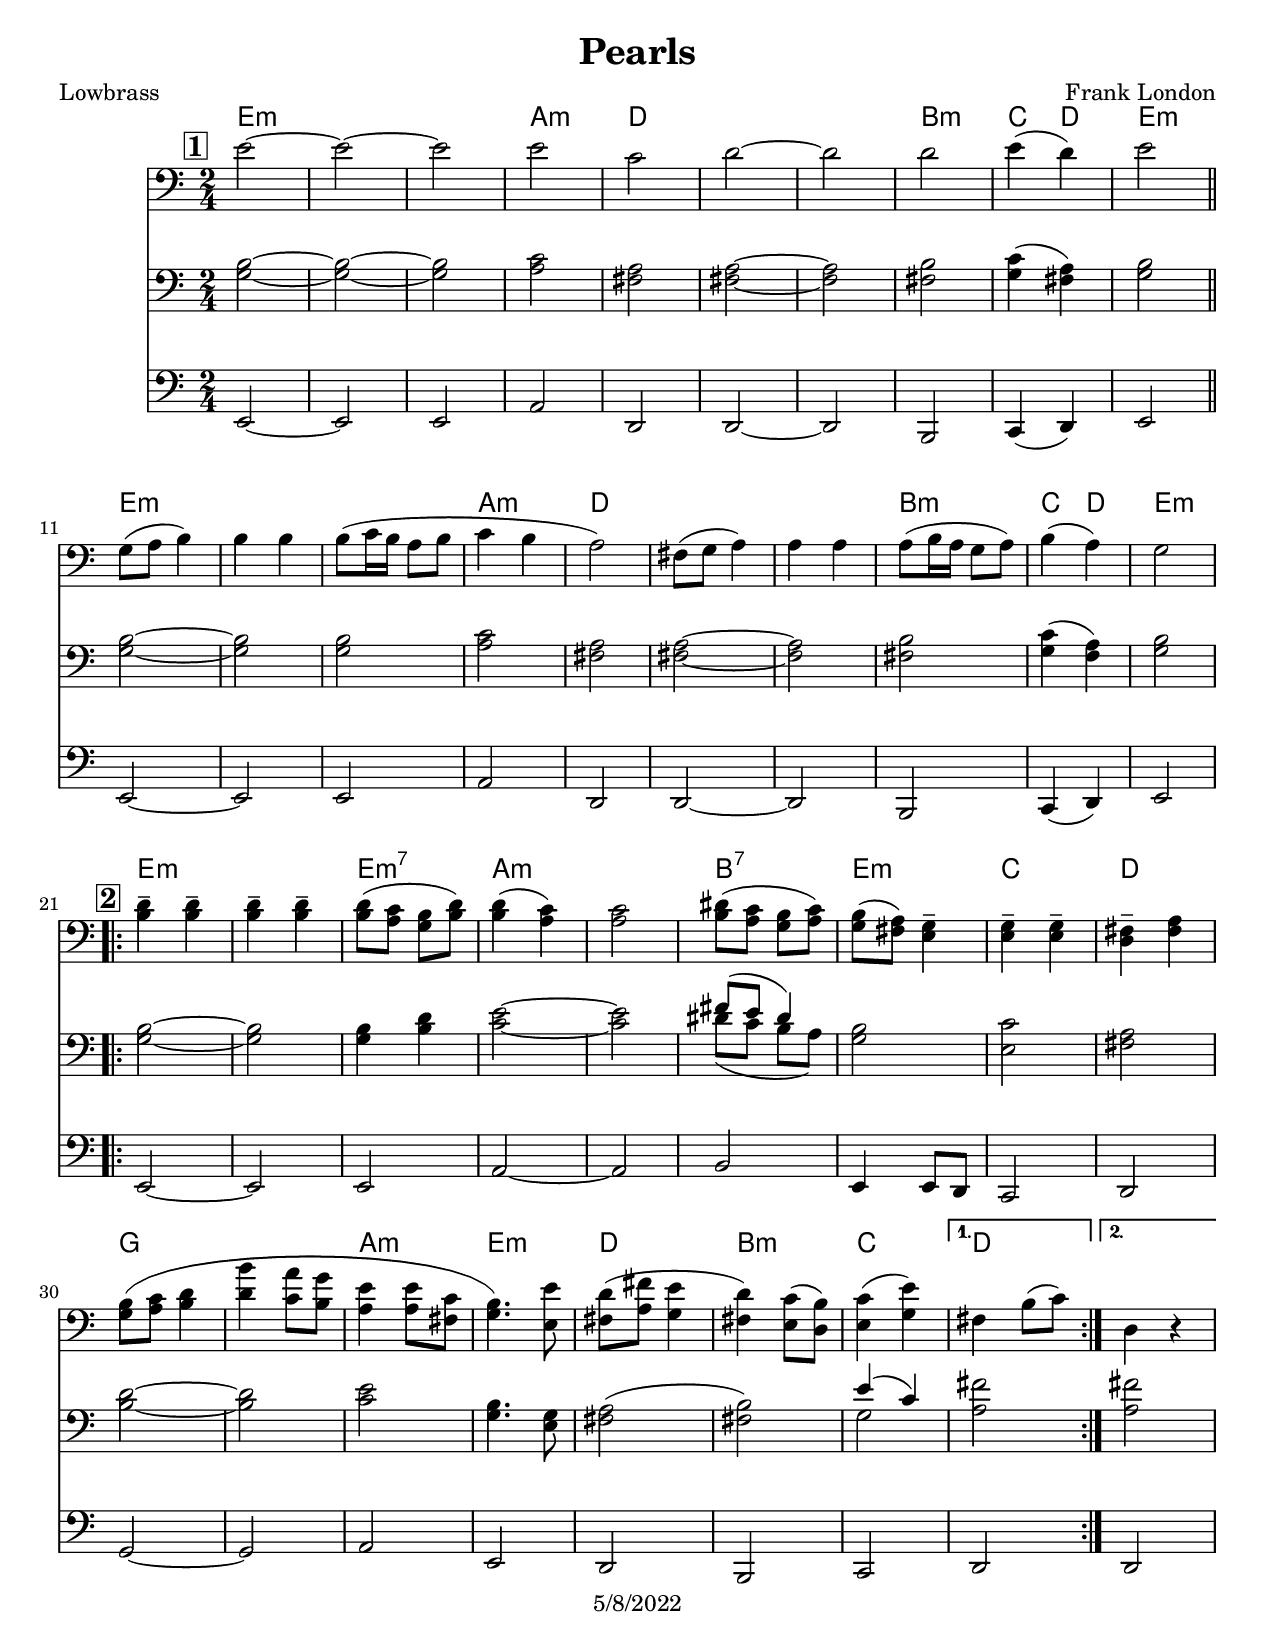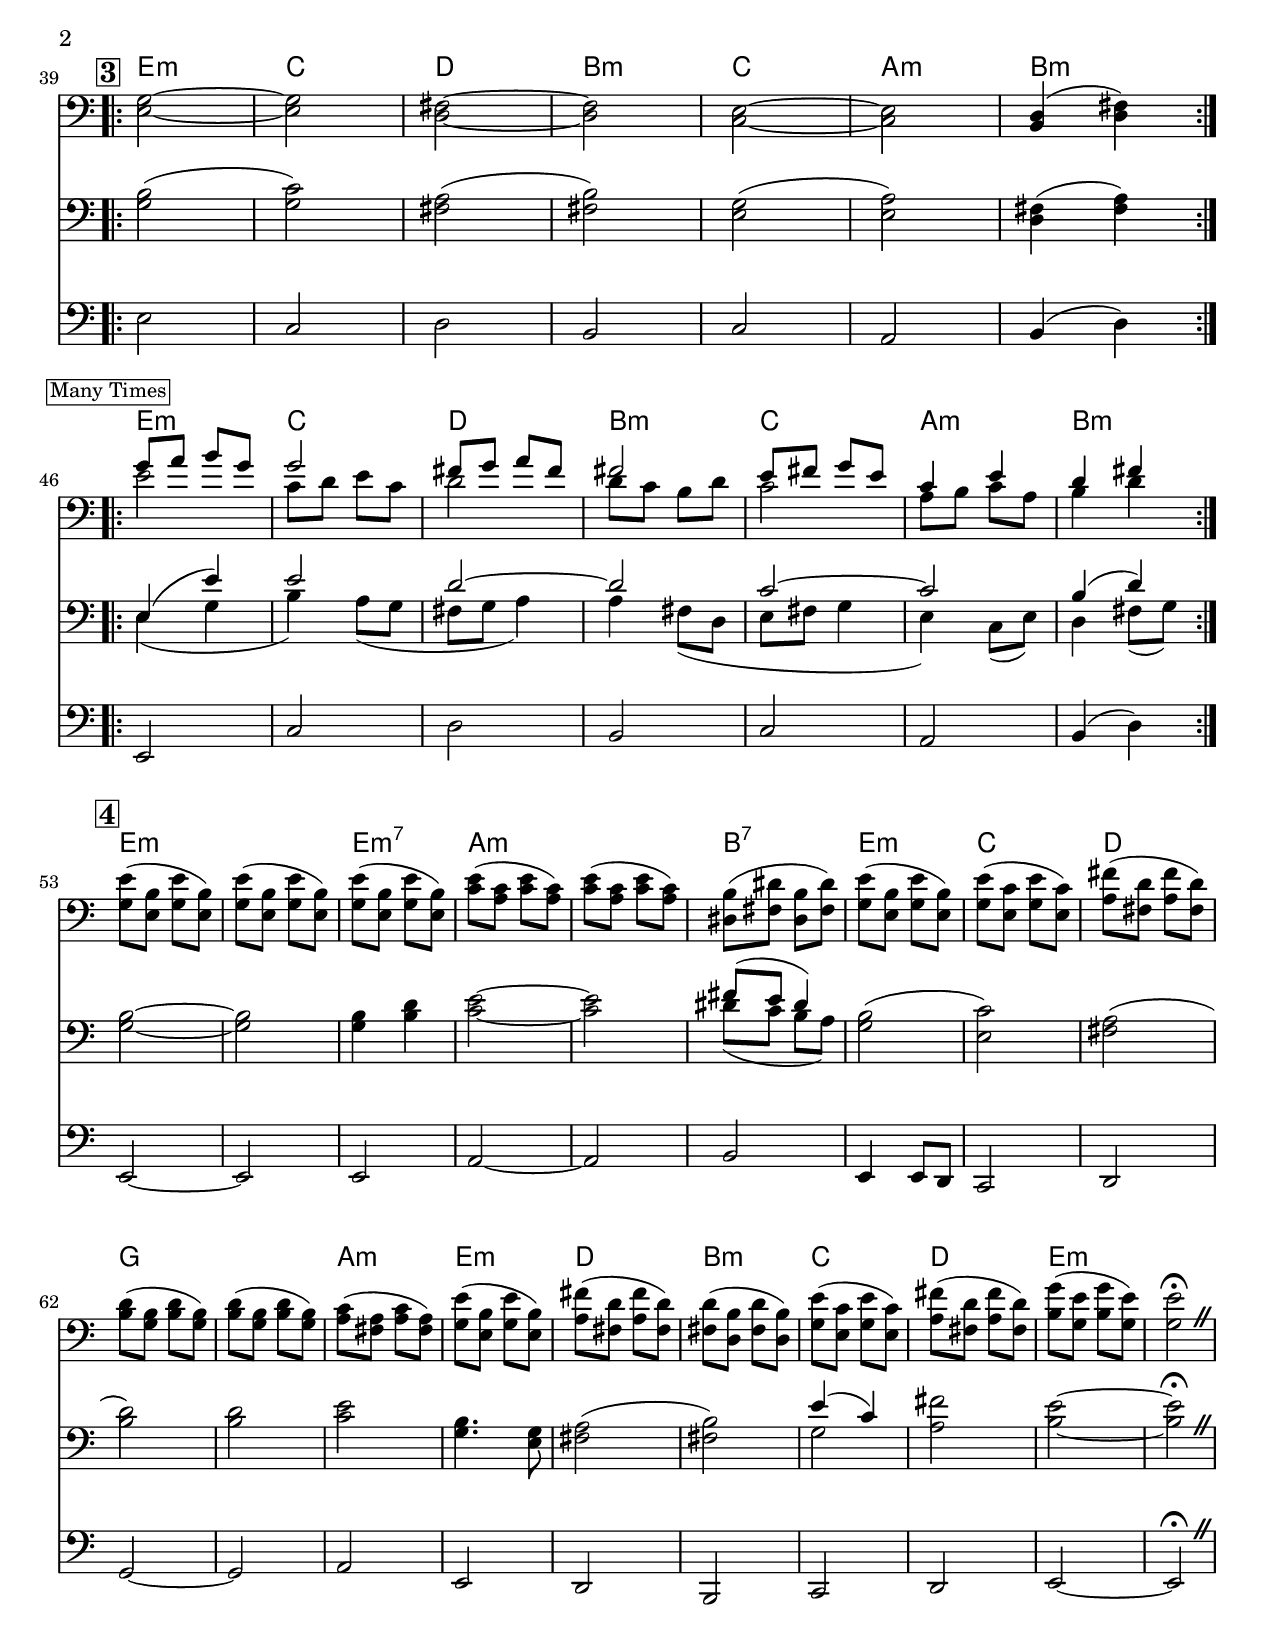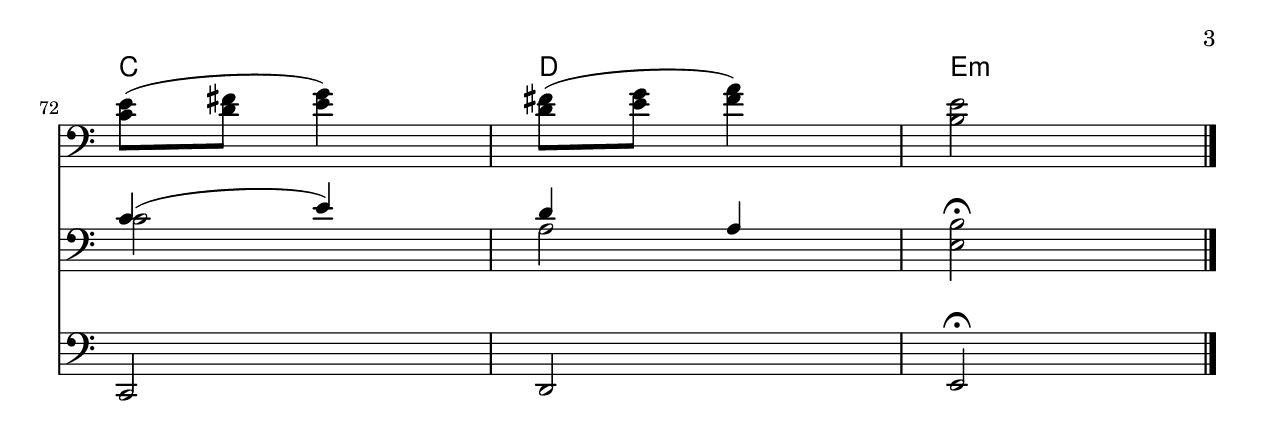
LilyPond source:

\version "2.22.0"

\header {
	title = "Pearls"
	composer = "Frank London"
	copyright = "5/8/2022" %date of latest edits
}
\paper {
  #(set-paper-size "letter")
  }


slash = {
	\override NoteHead #'style = #'slash
	\override Stem #'transparent = ##t
}

noslash = {
	\revert NoteHead #'style
	\revert Stem #'transparent
}

the_form = %Form
	\markup { \box \bold \column {
	\line { " " }
	\line { \bold " Form: " }
	\line { " " }
	\line { " " }
	}}

test = { \relative c' { \tempo 4 = 80 \set Score.markFormatter = #format-mark-box-letters
	\repeat volta 2 {
	}
}
}

%{ ornament conventions, a/o 10/2017
%	\prall		regular up ornament, metric
%	\lineprall	quick, nonmetric up ornament	(was \mordent)
%	\mordent		regular down ornament, nonmetric	(was \upbow)
%	\prallprall	consecutive up ornaments, metric
% \trill		trill
%	\turn		turn of some sort
%}

%{ split part:
%	<<
%		{ c8 d e f g f e d | c1 | }
%	\\
%		{ c,2 d8 e f g | c4 g e c | }
%	>>
%}

%{ modified volta spanners:
%	\repeat volta 4 {
%		c4 c c c | d4 d d d | e4 e e e |
%	}
%	\set Score.repeatCommands = #'((volta "1,3"))                   % gives custom volta spanner
%	    { f4 f g g  | }
%	\set Score.repeatCommands = #'((volta #f) (volta "2,4") end-repeat) % ends the 1st spanner, gives custom volta spanner and a repeat back
%			{ f8 f f f g a b c | }
%	\set Score.repeatCommands = #'((volta #f))                      % ends 2nd spanner
%}

altohorns = { \relative c' { \set Score.markFormatter = #format-mark-box-letters
	\time 2/4

	\mark \markup { \box \bold "1" }
	e2~ | e~ | e | e | c | d~ | d | d | e4( d) | e2 | \bar "||"
	g,8( a b4) | b b | b8( c16 b a8 b | c4 b | a2)
	fis8( g a4) | a4 a | a8( b16 a g8 a) | b4( a) | g2 |

	\mark \markup { \box \bold "2" }
	\repeat volta 2 {
		<b d>4-- <b d>-- | <b d>-- <b d>-- | <b d>8( <a c> <g b> <b d>) | <b d>4( <a c>) | <a c>2 |
		<b dis>8 ( <a c> <g b> <a c>) | <g b>( <fis a>) <e g>4-- | <e g>-- <e g>-- |
		<d fis>4-- <fis a> | <g b>8( <a c> <b d>4 | <d b'> <c a'>8 <b g'> | <a e'>4 <a e'>8 <fis c'> | <g b>4.) <e e'>8 |
		<fis d'>8( <a fis'> <g e'>4 | <fis d'>4 ) <e c'>8( <d b'>) | <e c'>4( <g e'>) |
	}
	\alternative {
		{ fis4 b8( c) | }
		{ d,4 r | }
	}

	\mark \markup { \box \bold "3" }
	\repeat volta 2 {
		<e g>2~ | <e g> |
		<d fis>~ | <d fis> |
		<c e>~ | <c e> |
		<b d>4( <d fis>) |
	}

	\repeat volta 2 {
		<<
			{g'8 a b g | g2 | 
			fis8 g a fis | fis2 |
			e8 fis g e | c4 e | d fis |}
			\\
			{e2 | c8 d e c |
			d2 | d8 c b d | 
			c2 | a8 b c a | b4 d | }
		>>
	}

	\mark \markup { \box \bold "4" }
%{
	<e g>8( <b e> <e g> <b e>) | 
	<e g>8( <b e> <e g> <b e>) | 
	<e g>8( <b e> <e g> <b e>) | 

	<c e>8( <a c> <c e> <a c>) | 
	<c e>8( <a c> <c e> <a c>) | 
	<b dis>8( <dis fis> <b dis> <dis fis>) | 

	<e g>8( <b e> <e g> <b e>) | 
	<e g>8( <c e> <e g> <c e>) | 

	<fis a>8( <d fis> <fis a> <d fis>) | 

	<d b'>8( <b g'> <d b'> <b g'>) | 
	<d b'>8( <b g'> <d b'> <b g'>) | 
	<c a'>8( <a fis'> <c a'> <a fis'>) | 

	<e' g>8( <b e> <e g> <b e>) | 
	<fis' a>8( <d fis> <fis a> <d fis>) | 
	<d fis>8( <b d> <d fis> <b d>) | 

	<e g>8( <c e> <e g> <c e>) | 
	<fis a>8( <d fis> <fis a> <d fis>) | 
	<g b>8( <e g> <g b> <e g>) | 
	<e g>2 \fermata { \override BreathingSign.text = \markup { \musicglyph #"scripts.caesura.straight" }  \breathe } |
%}
% Jeff G changes :

	<g, e'>8( <e b'> <g e'> <e b'>) | 
	<g e'>8( <e b'> <g e'> <e b'>) | 
	<g e'>8( <e b'> <g e'> <e b'>) | 

	<e' c>8( <c a> <e c> <c a>) | 
	<e c>8( <c a> <e c> <c a>) | 
	<dis, b'>8( <fis dis'> <dis b'> <fis dis'>) | 

	<g e'>8( <e b'> <g e'> <e b'>) | 
	<g e'>8( <e c'> <g e'> <e c'>) | 

	<a fis'>8( <fis d'> <a fis'> <fis d'>) | 

	<d' b>8( <b g> <d b> <b g>) | 
	<d b>8( <b g> <d b> <b g>) | 
	<c a>8( <a fis> <c a> <a fis>) | 

	<e' g,>8( <e, b'> <g e'> <e b'>) | 
	<fis' a,>8( <fis, d'> <a fis'> <fis d'>) | 
	<fis d'>8( <d b'> <fis d'> <d b'>) | 

	<g e'>8( <e c'> <g e'> <e c'>) | 
	<a fis'>8( <fis d'> <a fis'> <fis d'>) | 
	<b g'>8( <g e'> <b g'> <g e'>) | 
	<g e'>2 \fermata { \override BreathingSign.text = \markup { \musicglyph #"scripts.caesura.straight" }  \breathe } |

% end Jeff G changes

	<c e>8( <d fis> <e g>4 ) | <d fis>8( <e g> <fis a>4 ) |
	<b, e>2 | \bar "|."

}
}

midbrass = { \relative c { \set Score.markFormatter = #format-mark-box-letters
	\time 2/4

	\mark \markup { \box \bold "1" }
	<g' b>2~ | <g b>~ | <g b> | <a c>2 | <fis a> |
	<fis a>2~ | <fis a> | <fis b> | <g c>4( <fis a>) | <g b>2 |
\break

	<g b>2~ | <g b> | <g b> | <a c>2 | <fis a> |
	<fis a>2~ | <fis a> | <fis b> | <g c>4( <f a>) | <g b>2 |
\break

	\mark \markup { \box \bold "2" }
	\repeat volta 2 {
		<g b>2~ | <g b> | <g b>4 <b d> | <c e>2~ | <c e> |

		<<	
			{ fis8( e dis4) }| 	
			\\
			{ dis8( c b a) }|
		>>
		<g b>2 | <e c'>2 | <fis a> | 

\break
		<b d>2~ | <b d> | <c e> | <g b>4. <e g>8 |
		<fis a>2( | <fis b>) | 
		<<
			{ e'4( c) } |
			\\
			{ g2 | }
		>>
	}
	\alternative {
		{ <a fis'>2 | }
		{ <a fis'>2 | }
	}
\break

	\mark \markup { \box \bold "3" }
	\repeat volta 2 {
		<g b>2( | <g c>) | <fis a>( | <fis b>) | <e g>( | <e a>) | <d fis>4( <fis a>) |
	}
\break

	\repeat volta 2 {
		\mark \markup { \box \small "Many Times" }
		<<
			{ e4( e') | e2 | d~ | d | c~ | c | b4( d) |}
			\\
			{e,4( g | b) a8( g | fis g a4) | 
			a4 fis8( d | e fis g4 | e) c8( e) | d4 fis8( g) | }
		>>
	}
\break

	\mark \markup { \box \bold "4" }
	<g b>2~ | <g b> | <g b>4 <b d> | <c e>2~ | <c e> |

	<<	
		{ fis8( e dis4) }| 	
		\\
		{ dis8( c b a) }|
	>>
	<g b>2( | <e c'>2) | <fis a>( | 

\break
	<b d>2) | <b d> | <c e> | <g b>4. <e g>8 |
	<fis a>2( | <fis b>) | 
	<<
		{ e'4( c) } |
		\\
		{ g2 | }
	>>
	<a fis'>2 | <b e>~ | <b e>\fermata { \override BreathingSign.text = \markup { \musicglyph #"scripts.caesura.straight" }  \breathe }
\break
	<<
		{ c4( e) | d a | }
		\\
		{ c2 | a | }
	>>
	<e b'>2\fermata \bar "|."

	

}
}


bass = { \relative c, { \set Score.markFormatter = #format-mark-box-letters
	\time 2/4

	\mark \markup { \box \bold "1" }
	e2~ | e | e | a2 | d, |
	d2~ | d | b | c4( d) | e2 |
\break

	e2~ | e | e | a2 | d, |
	d2~ | d | b | c4( d) | e2 |
\break

	\mark \markup { \box \bold "2" }
	\repeat volta 2 {
		e2~ | e | e | a~ | a |
		b | e,4 e8 d | c2 | d | 
\break
		g2~ | g | a | e | d | 
		b | c | 
	}
	\alternative {
		{ d | }
		{ d | }
	}
\break

	\mark \markup { \box \bold "3" }
	\repeat volta 2 {
		e'2 | c | d | b | c | a | b4( d) |
	}
\break

	\repeat volta 2 {
		\mark \markup { \box \small "Many Times" }
		e,2 | c' | d | b | c | a | b4( d) |
	}
\break

	\mark \markup { \box \bold "4" }
	e,2~ | e | e | a~ | a |
	b | e,4 e8 d | c2 | d | 
\break
	g2~ | g | a | e | d | 
	b | c | d | e~ | e \fermata { \override BreathingSign.text = \markup { \musicglyph #"scripts.caesura.straight" }  \breathe }
\break

	c2 | d | e \fermata \bar "|."

	

}
}


changes = { \chordmode {

% 1
e2:min | e:min | e:min | a:min | d |  
d | d | b:min | c4 d | e2:min |

e2:min | e:min | e:min | a:min | d |  
d | d | b:min | c4 d | e2:min |

% 2
e2:min | e:min | e:min7 | a:min | a:min |
b:7 | e:min | c | d |
g2 | g | a:min | e:min | d | b:min  | c | 
    d | % 1st ending 
    d | % 2nd ending

% 3
e2:min | c | d | b:min | c | a:min | b:min |

e2:min | c | d | b:min | c | a:min | b:min |

% 4
e2:min | e:min | e:min7 | a:min | a:min |
b:7 | e:min | c | d |
g2 | g | a:min | e:min | d | b:min  | c | 
d | e:min | e: min |

c2 | d | e:min |

}
}


\book {
	\bookOutputSuffix "lowbrass"
    \header { poet = "Lowbrass" }
	\score {
	  <<
	    \new ChordNames {
		\set chordChanges = ##t
		\changes
	    }
	    \new Staff 
		{ \clef bass
		\altohorns
	    }
	    \new Staff { \clef bass
		\midbrass
	    }
	    \new Staff { \clef bass
		\bass
	    }
	  >>
	}
}
%{
\book {
	\bookOutputSuffix "midbrass"
    \header { poet = "Midbrass" }
	\score {
	  <<
	    \new ChordNames {
		\set chordChanges = ##t
		\changes
	    }
	    \new Staff { \clef bass
		\midbrass
	    }
	  >>
	}
}
%}
%{
\book {
	\score {
	  <<
		\new Staff {
		  \set Staff.midiInstrument = #"trumpet" \unfoldRepeats
			\altohorns
		}
		\new Staff {
		  \set Staff.midiInstrument = #"trumpet" \unfoldRepeats
			\midbrass
		}
		\new Staff {
		  \set Staff.midiInstrument = #"trumpet" \unfoldRepeats
			\bass
		}
	  >>
		\midi { }
	}
}
%{
\book {
	\score {
	  <<
		\new Staff {
		  \set Staff.midiInstrument = #"trumpet" \unfoldRepeats
			\test
		}
	  >>
		\midi { }
	}
}
%}

